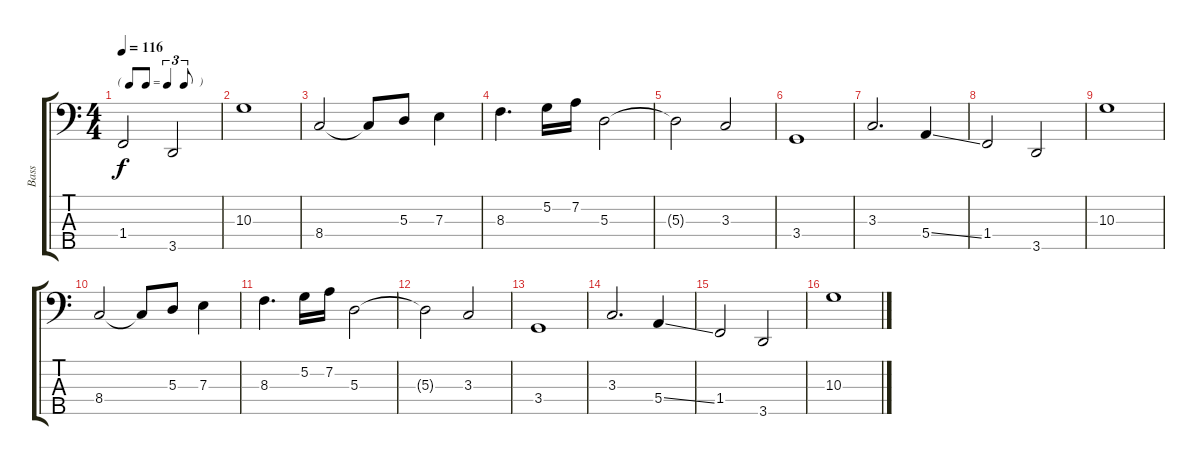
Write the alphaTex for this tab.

\track ("Bass" "Bass") {instrument electricbasspick}
\staff {score tabs}
\tuning (G2 D2 A1 E1 B0) {hide}
\ts (4 4)
\tf triplet8th
\tempo 116
\clef f4
\ks c
1.4.2{dy f} 3.5.2 |
10.3.1 |
8.4.2 8.4{t}.8 5.3.8 7.3.4 |
8.3.4{d} 5.2.16 7.2.16 5.3.2 |
5.3{t}.2 3.3.2 |
3.4.1 |
3.3.2{d} 5.4{ss}.4 |
1.4.2 3.5.2 |
10.3.1 |
8.4.2 8.4{t}.8 5.3.8 7.3.4 |
8.3.4{d} 5.2.16 7.2.16 5.3.2 |
5.3{t}.2 3.3.2 |
3.4.1 |
3.3.2{d} 5.4{ss}.4 |
1.4.2 3.5.2 |
10.3.1
